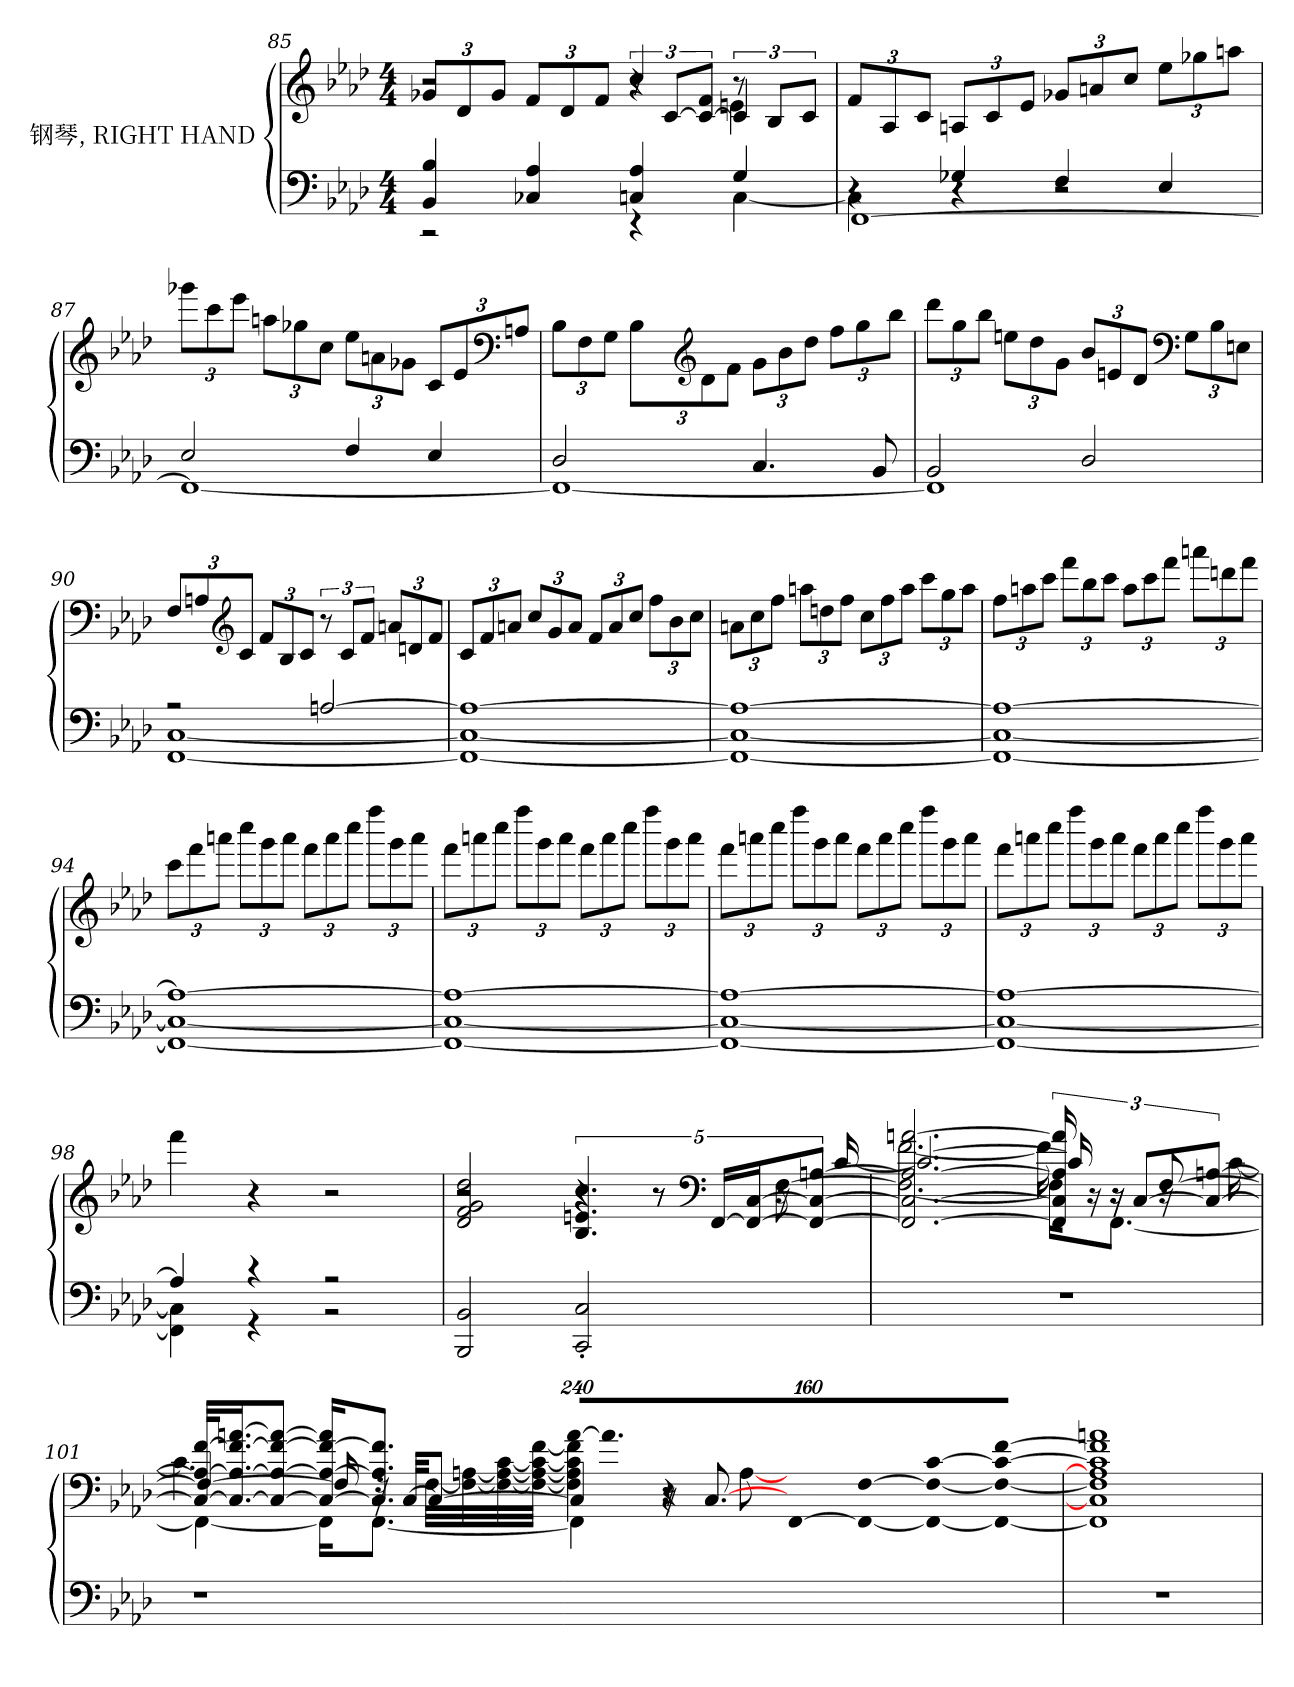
**kern	**kern
*part1	*part1
*staff2	*staff1
*I"钢琴, RIGHT HAND	*
*clefF4	*clefG2
*k[b-e-a-d-]	*k[b-e-a-d-]
*M4/4	*M4/4
*MM153	*MM153
=85	=85
*^	*
*	*	*Xbrackettup
*	*	*^
*	*	*	*^
4BB-/ 4B-/	2r	12g-X/L	2r	2r
*	*	*MM150	*	*
.	.	12d-/	.	.
*	*	*MM135	*	*
.	.	12g-/J	.	.
*	*	*MM131	*	*
4C-X/ 4A-/	.	12f/L	.	.
*	*	*MM116	*	*
.	.	12d-/	.	.
*	*	*MM75	*	*
.	.	12f/J	.	.
*	*	*brackettup	*	*
*	*	*MM112	*	*
4Cn/ 4A-/	4r	12r	4r	4cc/
*	*	*MM105	*	*
.	.	[12c/L	.	.
*	*	*MM93	*	*
.	.	12c/_ 12f/J	.	.
*	*	*MM101	*	*
4G/	[4C\	4c/]	4en\	12r
.	.	.	.	12B-/L
*	*	*MM75	*	*
.	.	.	.	12c/J
*	*	*v	*v	*v
!!LO:PB:g=z
=86	=86	=86
*	*^	*
*	*	*	*Xbrackettup
*v	*v	*v	*
*	*MM112
*^	*
*	*^	*
4r	4C\]	[1FF	12f/L
*	*	*	*MM142
.	.	.	12A-/
*	*	*	*MM123
.	.	.	12c/J
4G-X/	4r	.	12An/L
*	*	*	*MM144
.	.	.	12c/
*	*	*	*MM142
.	.	.	12e-/J
*	*	*	*MM144
4F/	2r	.	12g-X/L
*	*	*	*MM150
.	.	.	12an/
*	*	*	*MM146
.	.	.	12cc/J
4E-/	.	.	12ee-\L
*	*	*	*MM138
.	.	.	12gg-X\
*	*	*	*MM123
.	.	.	12aan\J
*v	*v	*v	*
=87	=87
*	*MM138
*^	*
2E-/	1FF_	12ggg-X\L
*	*	*MM150
.	.	12ccc\
*	*	*MM153
.	.	12eee-\J
*	*	*MM146
.	.	12aan\L
*	*	*MM144
.	.	12gg-X\
*	*	*MM131
.	.	12cc\J
*	*	*MM146
4F/	.	12ee-\L
*	*	*MM150
.	.	12an\
*	*	*MM151
.	.	12g-X\J
4E-/	.	12c/L
*	*	*MM146
.	.	12e-/
*	*	*clefF4
*	*	*MM131
.	.	12An/J
!!LO:LB:g=z
=88	=88	=88
2D-/	1FF_	12B-\L
*	*	*MM135
.	.	12F\
*	*	*MM146
.	.	12G\J
*	*	*MM150
.	.	12B-\L
*	*	*clefG2
*	*	*MM148
.	.	12d-\
*	*	*MM146
.	.	12f\J
*	*	*MM144
4.C/	.	12g\L
*	*	*MM142
.	.	12b-\
*	*	*MM135
.	.	12dd-\J
*	*	*MM133
.	.	12ff\L
*	*	*MM112
.	.	12gg\
8BB-/	.	.
*	*	*MM67
.	.	12bb-\J
=89	=89	=89
*	*	*MM108
2BB-/	1FF]	12ddd-\L
*	*	*MM131
.	.	12gg\
*	*	*MM138
.	.	12bb-\J
*	*	*MM144
.	.	12een\L
*	*	*MM142
.	.	12dd-\
*	*	*MM131
.	.	12g\J
*	*	*MM120
2D-/	.	12b-/L
*	*	*MM127
.	.	12en/
*	*	*MM116
.	.	12d-/J
*	*	*clefF4
*	*	*MM112
.	.	12G\L
*	*	*MM108
.	.	12B-\
*	*	*MM75
.	.	12En\J
!!LO:LB:g=z
=90	=90	=90
2r	[1FF [1C	12F/L
*	*	*MM116
.	.	12An/
*	*	*clefG2
*	*	*MM131
.	.	12c/J
*	*	*MM135
.	.	12f/L
*	*	*MM131
.	.	12B-/
*	*	*MM123
.	.	12c/J
*	*	*brackettup
*	*	*MM120
[2An/	.	12r
*	*	*MM150
.	.	12c/L
*	*	*MM161
.	.	12f/J
*	*	*Xbrackettup
*	*	*MM176
.	.	12an/L
*	*	*MM183
.	.	12dn/
*	*	*MM180
.	.	12f/J
=91	=91	=91
*	*	*MM187
1A_	1FF_ 1C_	12c/L
*	*	*MM198
.	.	12f/
*	*	*MM206
.	.	12an/J
*	*	*MM208
.	.	12cc/L
*	*	*MM206
.	.	12g/
*	*	*MM202
.	.	12a/J
*	*	*MM206
.	.	12f/L
*	*	*MM210
.	.	12a/
*	*	*MM211
.	.	12cc/J
.	.	12ff\L
*	*	*MM210
.	.	12b-\
*	*	*MM208
.	.	12cc\J
=92	=92	=92
*	*	*MM210
1A_	1FF_ 1C_	12an\L
*	*	*MM215
.	.	12cc\
*	*	*MM217
.	.	12ff\J
.	.	12aan\L
*	*	*MM215
.	.	12ddn\
*	*	*MM195
.	.	12ff\J
*	*	*MM210
.	.	12cc\L
*	*	*MM223
.	.	12ff\
*	*	*MM226
.	.	12aa\J
*	*	*MM228
.	.	12ccc\L
.	.	12gg\
*	*	*MM221
.	.	12aa\J
!!LO:LB:g=z
=93	=93	=93
*	*	*MM206
1A_	1FF_ 1C_	12ff\L
*	*	*MM225
.	.	12aan\
*	*	*MM228
.	.	12ccc\J
*	*	*MM230
.	.	12fff\L
*	*	*MM228
.	.	12bb-\
*	*	*MM221
.	.	12ccc\J
*	*	*MM217
.	.	12aa\L
*	*	*MM223
.	.	12ccc\
*	*	*MM225
.	.	12fff\J
*	*	*MM221
.	.	12aaan\L
*	*	*MM213
.	.	12dddn\
*	*	*MM198
.	.	12fff\J
=94	=94	=94
*	*	*MM206
1A_	1FF_ 1C_	12ccc\L
*	*	*MM217
.	.	12fff\
*	*	*MM226
.	.	12aaan\J
*	*	*MM228
.	.	12cccc\L
*	*	*MM226
.	.	12ggg\
*	*	*MM223
.	.	12aaa\J
*	*	*MM219
.	.	12fff\L
*	*	*MM223
.	.	12aaa\
*	*	*MM228
.	.	12cccc\J
*	*	*MM230
.	.	12ffff\L
*	*	*MM228
.	.	12ggg\
*	*	*MM221
.	.	12aaa\J
!!LO:LB:g=z
=95	=95	=95
1A_	1FF_ 1C_	12fff\L
*	*	*MM225
.	.	12aaan\
*	*	*MM230
.	.	12cccc\J
*	*	*MM234
.	.	12ffff\L
*	*	*MM232
.	.	12ggg\
*	*	*MM223
.	.	12aaa\J
*	*	*MM217
.	.	12fff\L
*	*	*MM226
.	.	12aaa\
*	*	*MM228
.	.	12cccc\J
*	*	*MM225
.	.	12ffff\L
*	*	*MM217
.	.	12ggg\
*	*	*MM213
.	.	12aaa\J
=96	=96	=96
*	*	*MM187
1A_	1FF_ 1C_	12fff\L
*	*	*MM206
.	.	12aaan\
*	*	*MM215
.	.	12cccc\J
*	*	*MM211
.	.	12ffff\L
*	*	*MM206
.	.	12ggg\
*	*	*MM195
.	.	12aaa\J
*	*	*MM183
.	.	12fff\L
*	*	*MM187
.	.	12aaa\
*	*	*MM195
.	.	12cccc\J
*	*	*MM189
.	.	12ffff\L
*	*	*MM180
.	.	12ggg\
*	*	*MM168
.	.	12aaa\J
!!LO:LB:g=z
=97	=97	=97
*	*	*MM157
1A_	1FF_ 1C_	12fff\L
*	*	*MM168
.	.	12aaan\
*	*	*MM172
.	.	12cccc\J
*	*	*MM168
.	.	12ffff\L
*	*	*MM142
.	.	12ggg\
*	*	*MM131
.	.	12aaa\J
*	*	*MM127
.	.	12fff\L
*	*	*MM138
.	.	12aaa\
*	*	*MM120
.	.	12cccc\J
*	*	*MM105
.	.	12ffff\L
*	*	*MM93
.	.	12ggg\
*	*	*MM41
.	.	12aaa\J
=98	=98	=98
*	*	*MM67
4A/]	4FF\] 4C\]	4fff\
4r	4r	4r
*	*	*MM48
2r	2r	2r
*v	*v	*
=99	=99
*	*MM67
*	*^
*	*	*^
2BBB-/ 2BB-/	2d-/ 2f/ 2g/ 2dd-/	2r	2r
*	*brackettup	*	*
*	*MM48	*	*
2CC/' 2C/'	5.B-/ 5.en/ 5.cc/	4r	4r
.	.	8r	8r
*	*clefF4	*	*
.	[20FF/LL	.	.
.	20FF/_ [20C/J	.	.
*	*MM112	*	*
.	.	16r	[8F\
.	10FF/_ 10C/_ [10An/J	.	.
*	*MM112	*	*
.	.	[16c/	.
*	*v	*v	*v
!!LO:PB:g=z
=100	=100
*	*MM78
*	*^
*	*	*^
*	*	*	*^
1r	2.FF/_ 2.C/_ 2.A/_ [2.an/	[2.f\	2.c/_	2.F\_
.	24FF/] 24C/] 24A/] 24a/]	16f\]	16c/]	16F\KL]
.	24r	.	.	.
*	*MM75	*	*	*
.	.	16r	16r	[8.FF\J
.	[12C/L	.	.	.
*	*MM103	*	*	*
.	.	16r	[8F/	.
.	12C/_ [12An/J	.	.	.
*	*MM101	*	*	*
.	.	[16c\	.	.
!!LO:LB:g=z	!!	!!	!!
=101	=101	=101	=101	=101
*	*MM75	*	*	*
1r	32C/_ 32A/_ [32f/KLL	4.c\]	4F/_	4FF\_
.	16.C/_ 16.A/_ 16.f/_ [16.an/J	.	.	.
.	8C/_ 8A/_ 8f/_ 8a/_J	.	.	.
.	16C/_ 16A/_ 16f/_ 16a/]KL	.	16F/]	16FF\KL]
*	*MM71	*	*	*
.	8.C/] 8.A/] 8.f/]J	.	32r	[8.FF\J
*	*MM88	*	*	*
.	.	.	[32C/KKL	.
*	*MM91	*	*	*
.	.	[32F\LLL	8C/J_	.
.	.	32F\_ [32An\	.	.
*	*MM90	*	*	*
.	.	32F\_ 32A\_ [32c\	.	.
*	*MM75	*	*	*
.	.	32F\_ 32A\_ 32c\_ [32f\JJJ	.	.
*	*Xbrackettup	*	*	*
*	*MM45	*	*	*
!	!LO:N:vis=16	!	!	!
.	[1920%137a/KL	4F\] 4A\] 4c\] 4f\]	4C/]	4FF\]
!	!LO:N:vis=4.	!	!	!
.	640%137a/]	.	.	.
.	.	8r	16r	4r
.	1920ryy	.	.	.
!	!LO:N:vis=16	!	!	!
.	[1920%137FF/L	.	.	.
*	*MM46	*	*	*
.	.	.	[8.C/	.
!	!LO:N:vis=32	!	!	!
.	640%23FF/_ [640%23F/L	.	.	.
*	*MM48	*	*	*
.	.	[8A\	.	.
!	!LO:N:vis=32	!	!	!
.	640%23FF/_ 640%23F/_ [640%23c/J	.	.	.
!	!LO:N:vis=16	!	!	!
.	1920%137FF/_ 1920%137F/_ 1920%137c/_ [1920%137f/JJ	.	.	.
1920ryy	.	1920ryy	1920ryy	1920ryy
*	*v	*v	*v	*v
=102	=102
*	*MM28
*	*^
*	*	*^
1r	1FF] 1F] 1c] 1f] 1an	1A]	1C]
*	*v	*v	*v
=	=
*-	*-
